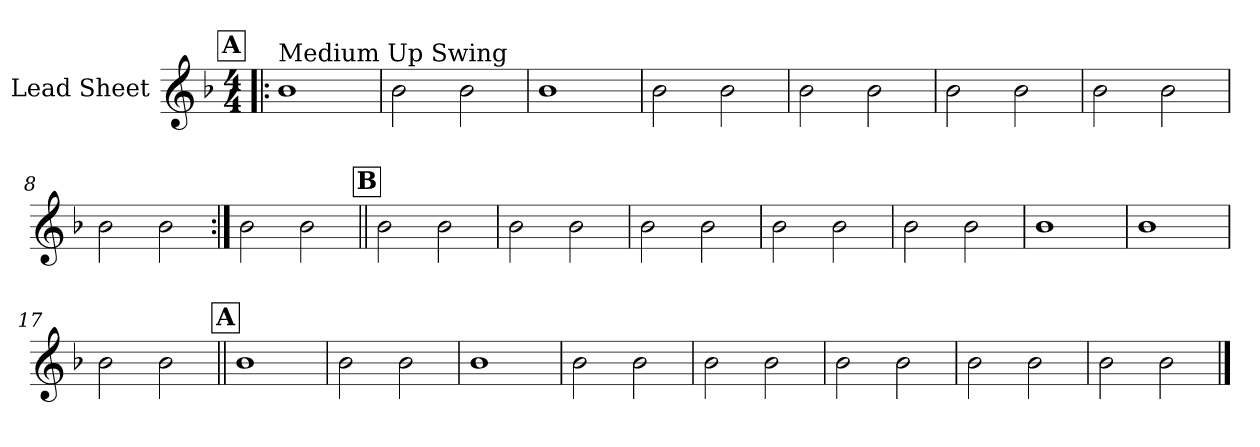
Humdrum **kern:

**kern
*part1
*staff1
*I"Lead Sheet
*clefG2
*k[b-]
*F:
*M4/4
!!LO:REH:place=s1:a:fs=14:t=A
=1!|:
!LO:TX:a:t=Medium Up Swing
1b-
=2
2b-\
2b-\
=3
1b-
=4
2b-\
2b-\
!!LO:LB:g=z
=5
2b-\
2b-\
=6
2b-\
2b-\
=7
2b-\
2b-\
=8
2b-\
2b-\
!!LO:LB:g=z
=9:|!
2b-\
2b-\
!!LO:LB:g=z
!!LO:REH:place=s1:a:fs=14:t=B
=10||
2b-\
2b-\
=11
2b-\
2b-\
=12
2b-\
2b-\
=13
2b-\
2b-\
!!LO:LB:g=z
=14
2b-\
2b-\
=15
1b-
=16
1b-
=17
2b-\
2b-\
!!LO:LB:g=z
!!LO:REH:place=s1:a:fs=14:t=A
=18||
1b-
=19
2b-\
2b-\
=20
1b-
=21
2b-\
2b-\
!!LO:LB:g=z
=22
2b-\
2b-\
=23
2b-\
2b-\
=24
2b-\
2b-\
=25
2b-\
2b-\
==
*-
